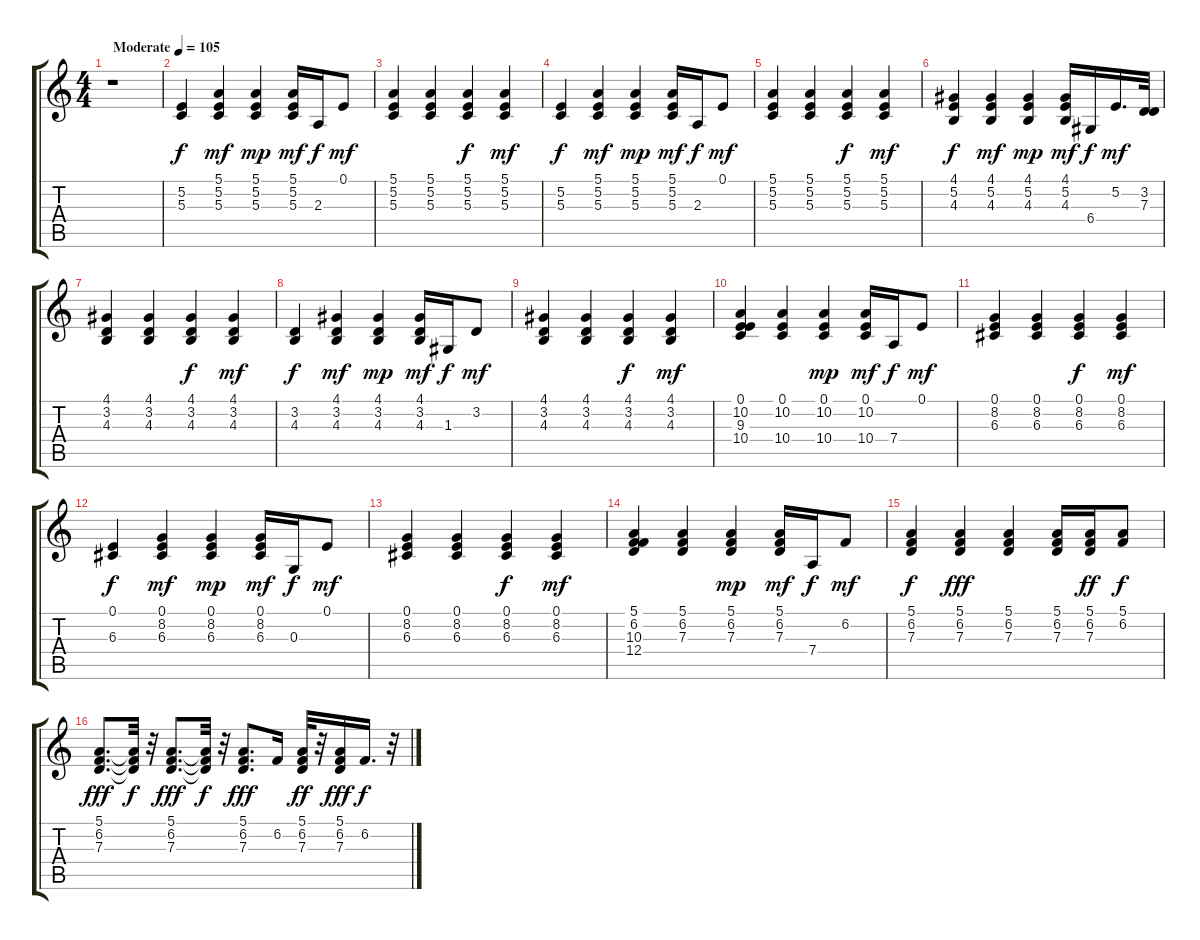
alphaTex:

\track "" {instrument electricpiano2}
\staff {score tabs}
\tuning (E4 B3 G3 D3 A2 E2) {hide}
\ts (4 4)
\tempo (105 "Moderate")
\clef g2
\ks c
r.1{dy f instrument electricpiano2} |
(5.2 5.3).4 (5.1 5.2 5.3).4{dy mf} (5.1 5.2 5.3).4{dy mp} (5.1 5.2 5.3).16{dy mf} 2.3.16{dy f} 0.1.8{dy mf} |
(5.1 5.2 5.3).4 (5.1 5.2 5.3).4 (5.1 5.2 5.3).4{dy f} (5.1 5.2 5.3).4{dy mf} |
(5.2 5.3).4{dy f} (5.1 5.2 5.3).4{dy mf} (5.1 5.2 5.3).4{dy mp} (5.1 5.2 5.3).16{dy mf} 2.3.16{dy f} 0.1.8{dy mf} |
(5.1 5.2 5.3).4 (5.1 5.2 5.3).4 (5.1 5.2 5.3).4{dy f} (5.1 5.2 5.3).4{dy mf} |
(4.1 5.2 4.3).4{dy f} (4.1 5.2 4.3).4{dy mf} (4.1 5.2 4.3).4{dy mp} (4.1 5.2 4.3).16{dy mf} 6.4.16{dy f} 5.2.16{d dy mf} (3.2 7.3).32 |
(4.1 3.2 4.3).4 (4.1 3.2 4.3).4 (4.1 3.2 4.3).4{dy f} (4.1 3.2 4.3).4{dy mf} |
(3.2 4.3).4{dy f} (4.1 3.2 4.3).4{dy mf} (4.1 3.2 4.3).4{dy mp} (4.1 3.2 4.3).16{dy mf} 1.3.16{dy f} 3.2.8{dy mf} |
(4.1 3.2 4.3).4 (4.1 3.2 4.3).4 (4.1 3.2 4.3).4{dy f} (4.1 3.2 4.3).4{dy mf} |
(0.1 10.2 9.3 10.4).4 (0.1 10.2 10.4).4 (0.1 10.2 10.4).4{dy mp} (0.1 10.2 10.4).16{dy mf} 7.4.16{dy f} 0.1.8{dy mf} |
(0.1 8.2 6.3).4 (0.1 8.2 6.3).4 (0.1 8.2 6.3).4{dy f} (0.1 8.2 6.3).4{dy mf} |
(0.1 6.3).4{dy f} (0.1 8.2 6.3).4{dy mf} (0.1 8.2 6.3).4{dy mp} (0.1 8.2 6.3).16{dy mf} 0.3.16{dy f} 0.1.8{dy mf} |
(0.1 8.2 6.3).4 (0.1 8.2 6.3).4 (0.1 8.2 6.3).4{dy f} (0.1 8.2 6.3).4{dy mf} |
(5.1 6.2 10.3 12.4).4 (5.1 6.2 7.3).4 (5.1 6.2 7.3).4{dy mp} (5.1 6.2 7.3).16{dy mf} 7.4.16{dy f} 6.2.8{dy mf} |
(5.1 6.2 7.3).4{dy f} (5.1 6.2 7.3).4{dy fff} (5.1 6.2 7.3).4 (5.1 6.2 7.3).16 (5.1 6.2 7.3).16{dy ff} (5.1 6.2).8{dy f} |
(5.1 6.2 7.3).8{d dy fff} (5.1{t} 6.2{t} 7.3{t}).32{dy f} r.32 (5.1 6.2 7.3).8{d dy fff} (5.1{t} 6.2{t} 7.3{t}).32{dy f} r.32 (5.1 6.2 7.3).8{d dy fff} 6.2.16 (5.1 6.2 7.3).32{dy ff} r.32 (5.1 6.2 7.3).16{dy fff} 6.2.16{d dy f} r.32
